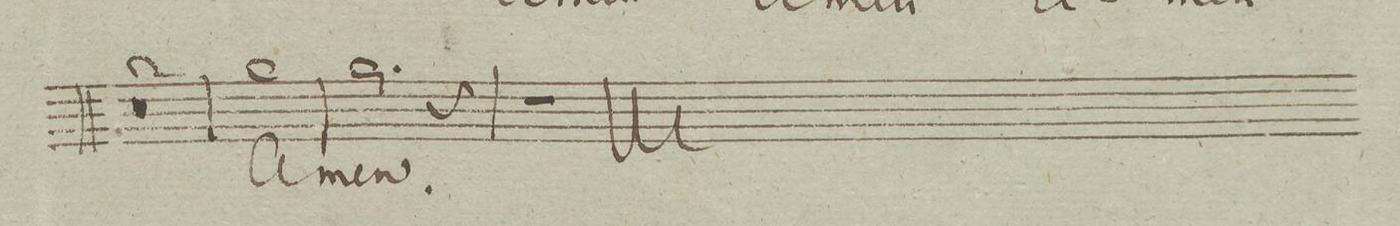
**kern	**text	**dynam
*I"Soprano. Tutti.	*	*
*clefC1	*	*
*k[]	*	*
*met(c)	*	*
*M4/4	*	*
0r	.	.
=161	=161	=161
=162	=162	=162
1ee	a-	.
=163	=163	=163
2.ee\	-men.	.
4r	.	.
=164	=164	=164
1r	.	.
==	==	==
*-	*-	*-
